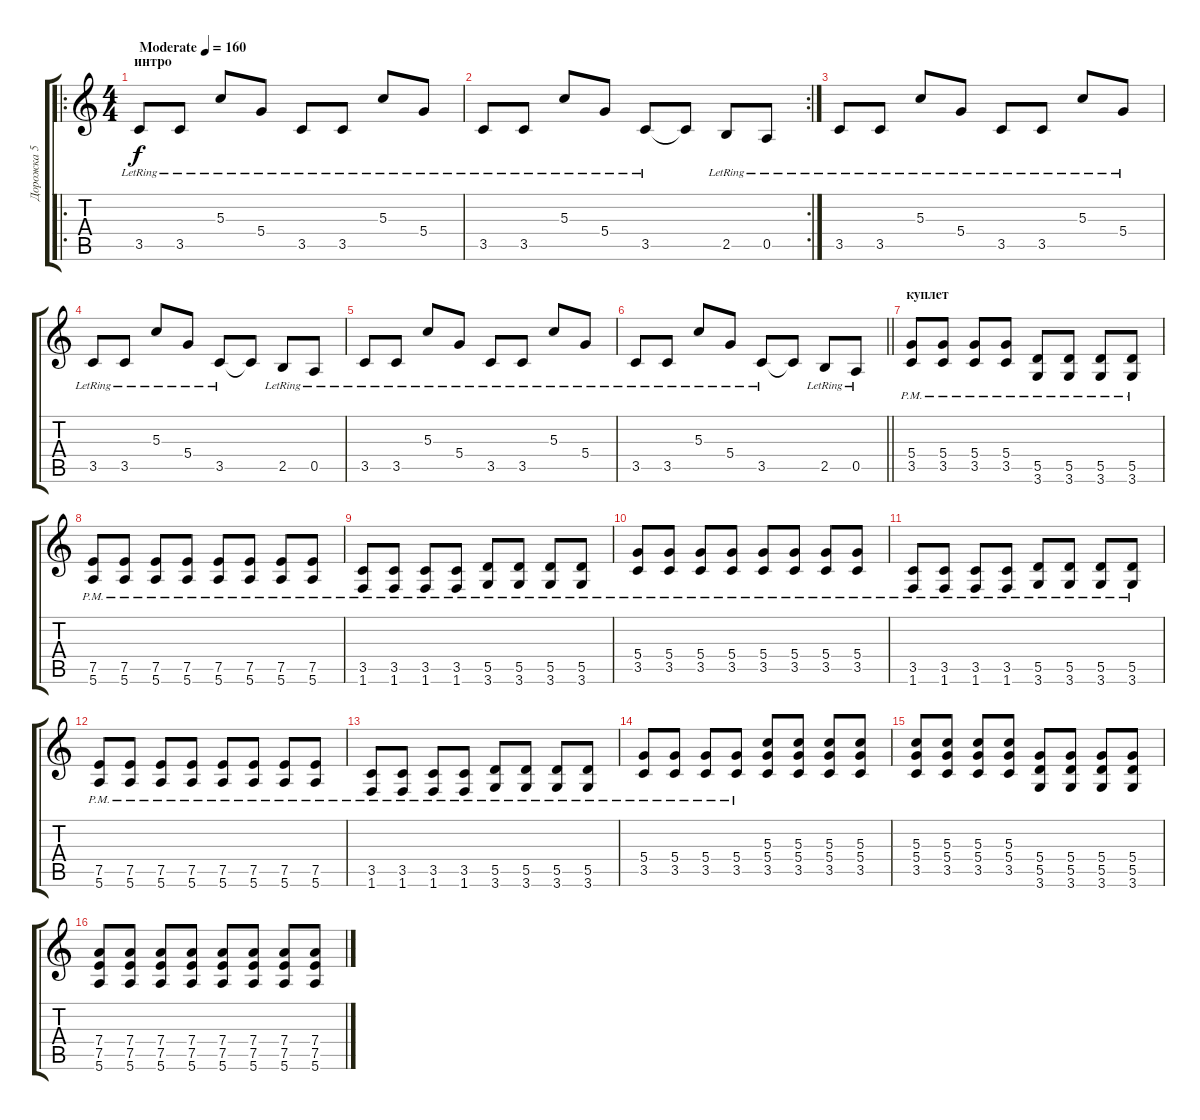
\track ("Дорожка 5" "Дорожка 5") {instrument distortionguitar}
\staff {score tabs}
\tuning (E4 B3 G3 D3 A2 E2) {hide}
\ro
\ts (4 4)
\section ("" "интро")
\tempo (160 "Moderate")
\clef g2
\ks c
3.5{lr}.8{dy f instrument electricguitarclean} 3.5{lr}.8 5.3{lr}.8 5.4{lr}.8 3.5{lr}.8 3.5{lr}.8 5.3{lr}.8 5.4{lr}.8 |
\rc 2
3.5{lr}.8 3.5{lr}.8 5.3{lr}.8 5.4{lr}.8 3.5{lr}.8 3.5{t}.8 2.5{lr}.8 0.5{lr}.8 |
3.5{lr}.8 3.5{lr}.8 5.3{lr}.8 5.4{lr}.8 3.5{lr}.8 3.5{lr}.8 5.3{lr}.8 5.4{lr}.8 |
3.5{lr}.8 3.5{lr}.8 5.3{lr}.8 5.4{lr}.8 3.5{lr}.8 3.5{t}.8 2.5{lr}.8 0.5{lr}.8 |
3.5{lr}.8 3.5{lr}.8 5.3{lr}.8 5.4{lr}.8 3.5{lr}.8 3.5{lr}.8 5.3{lr}.8 5.4{lr}.8 |
\barLineRight lightlight
3.5{lr}.8 3.5{lr}.8 5.3{lr}.8 5.4{lr}.8 3.5{lr}.8 3.5{t}.8 2.5{lr}.8 0.5{lr}.8 |
\section ("" "куплет")
(5.4{pm} 3.5{pm}).8 (5.4{pm} 3.5{pm}).8 (5.4{pm} 3.5{pm}).8 (5.4{pm} 3.5{pm}).8 (5.5{pm} 3.6{pm}).8 (5.5{pm} 3.6{pm}).8 (5.5{pm} 3.6{pm}).8 (5.5{pm} 3.6{pm}).8 |
(7.5{pm} 5.6{pm}).8 (7.5{pm} 5.6{pm}).8 (7.5{pm} 5.6{pm}).8 (7.5{pm} 5.6{pm}).8 (7.5{pm} 5.6{pm}).8 (7.5{pm} 5.6{pm}).8 (7.5{pm} 5.6{pm}).8 (7.5{pm} 5.6{pm}).8 |
(3.5{pm} 1.6{pm}).8 (3.5{pm} 1.6{pm}).8 (3.5{pm} 1.6{pm}).8 (3.5{pm} 1.6{pm}).8 (5.5{pm} 3.6{pm}).8 (5.5{pm} 3.6{pm}).8 (5.5{pm} 3.6{pm}).8 (5.5{pm} 3.6{pm}).8 |
(5.4{pm} 3.5{pm}).8 (5.4{pm} 3.5{pm}).8 (5.4{pm} 3.5{pm}).8 (5.4{pm} 3.5{pm}).8 (5.4{pm} 3.5{pm}).8 (5.4{pm} 3.5{pm}).8 (5.4{pm} 3.5{pm}).8 (5.4{pm} 3.5{pm}).8 |
(3.5{pm} 1.6{pm}).8 (3.5{pm} 1.6{pm}).8 (3.5{pm} 1.6{pm}).8 (3.5{pm} 1.6{pm}).8 (5.5{pm} 3.6{pm}).8 (5.5{pm} 3.6{pm}).8 (5.5{pm} 3.6{pm}).8 (5.5{pm} 3.6{pm}).8 |
(7.5{pm} 5.6{pm}).8 (7.5{pm} 5.6{pm}).8 (7.5{pm} 5.6{pm}).8 (7.5{pm} 5.6{pm}).8 (7.5{pm} 5.6{pm}).8 (7.5{pm} 5.6{pm}).8 (7.5{pm} 5.6{pm}).8 (7.5{pm} 5.6{pm}).8 |
(3.5{pm} 1.6{pm}).8 (3.5{pm} 1.6{pm}).8 (3.5{pm} 1.6{pm}).8 (3.5{pm} 1.6{pm}).8 (5.5{pm} 3.6{pm}).8 (5.5{pm} 3.6{pm}).8 (5.5{pm} 3.6{pm}).8 (5.5{pm} 3.6{pm}).8 |
(5.4{pm} 3.5{pm}).8 (5.4{pm} 3.5{pm}).8 (5.4{pm} 3.5{pm}).8 (5.4{pm} 3.5{pm}).8 (5.3 5.4 3.5).8{instrument distortionguitar} (5.3 5.4 3.5).8 (5.3 5.4 3.5).8 (5.3 5.4 3.5).8 |
(5.3 5.4 3.5).8 (5.3 5.4 3.5).8 (5.3 5.4 3.5).8 (5.3 5.4 3.5).8 (5.4 5.5 3.6).8 (5.4 5.5 3.6).8 (5.4 5.5 3.6).8 (5.4 5.5 3.6).8 |
(7.4 7.5 5.6).8 (7.4 7.5 5.6).8 (7.4 7.5 5.6).8 (7.4 7.5 5.6).8 (7.4 7.5 5.6).8 (7.4 7.5 5.6).8 (7.4 7.5 5.6).8 (7.4 7.5 5.6).8
